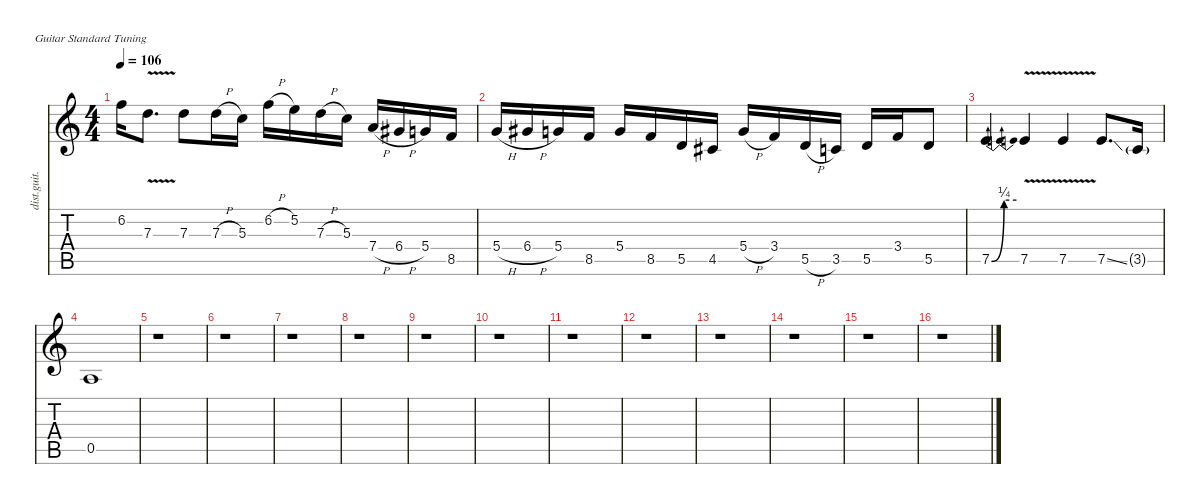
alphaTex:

\defaultSystemsLayout 4
\hideDynamics
\bracketExtendMode nobrackets
\track ("Randy Rhoads (Solo) - Frederik Bang" "dist.guit.") {mute instrument distortionguitar}
\staff {score tabs}
\tuning (E4 B3 G3 D3 A2 E2)
\ts (4 4)
\tempo 106
\clef g2
\ks c
6.2.16{dy f beam Down} 7.3{v}.8{d beam Down} 7.3.8{beam Down} 7.3{h}.16{beam Down} 5.3.16{beam Down} 6.2{h}.16{beam Down} 5.2.16{beam Down} 7.3{h}.16{beam Down} 5.3.16{beam Down} 7.4{h}.16{beam Up} 6.4{h acc #}.16{beam Up} 5.4.16{beam Up} 8.5.16{beam Up} |
5.4{h}.16{beam Up} 6.4{h acc #}.16{beam Up} 5.4.16{beam Up} 8.5.16{beam Up} 5.4.16{beam Up} 8.5.16{beam Up} 5.5.16{beam Up} 4.5{acc #}.16{beam Up} 5.4{h}.16{beam Up} 3.4.16{beam Up} 5.5{h}.16{beam Up} 3.5.16{beam Up} 5.5.16{beam Up} 3.4.16{beam Up} 5.5.8{beam Up} |
7.5{be (bendrelease 0 0 7.999999799999999 1 54.999998399999996 1 12.999999599999999 0)}.4{beam Up} 7.5{v}.4{beam Up} 7.5{v}.4{beam Up} 7.5{ss}.8{d beam Up} 3.5{g}.16{beam Up} |
0.5.1{beam Up} |
r.1{beam Down} |
r.1{beam Down} |
r.1{beam Down} |
r.1{beam Down} |
r.1{beam Down} |
r.1{beam Down} |
r.1{beam Down} |
r.1{beam Down} |
r.1{beam Down} |
r.1{beam Down} |
r.1{beam Down} |
r.1{beam Down}
